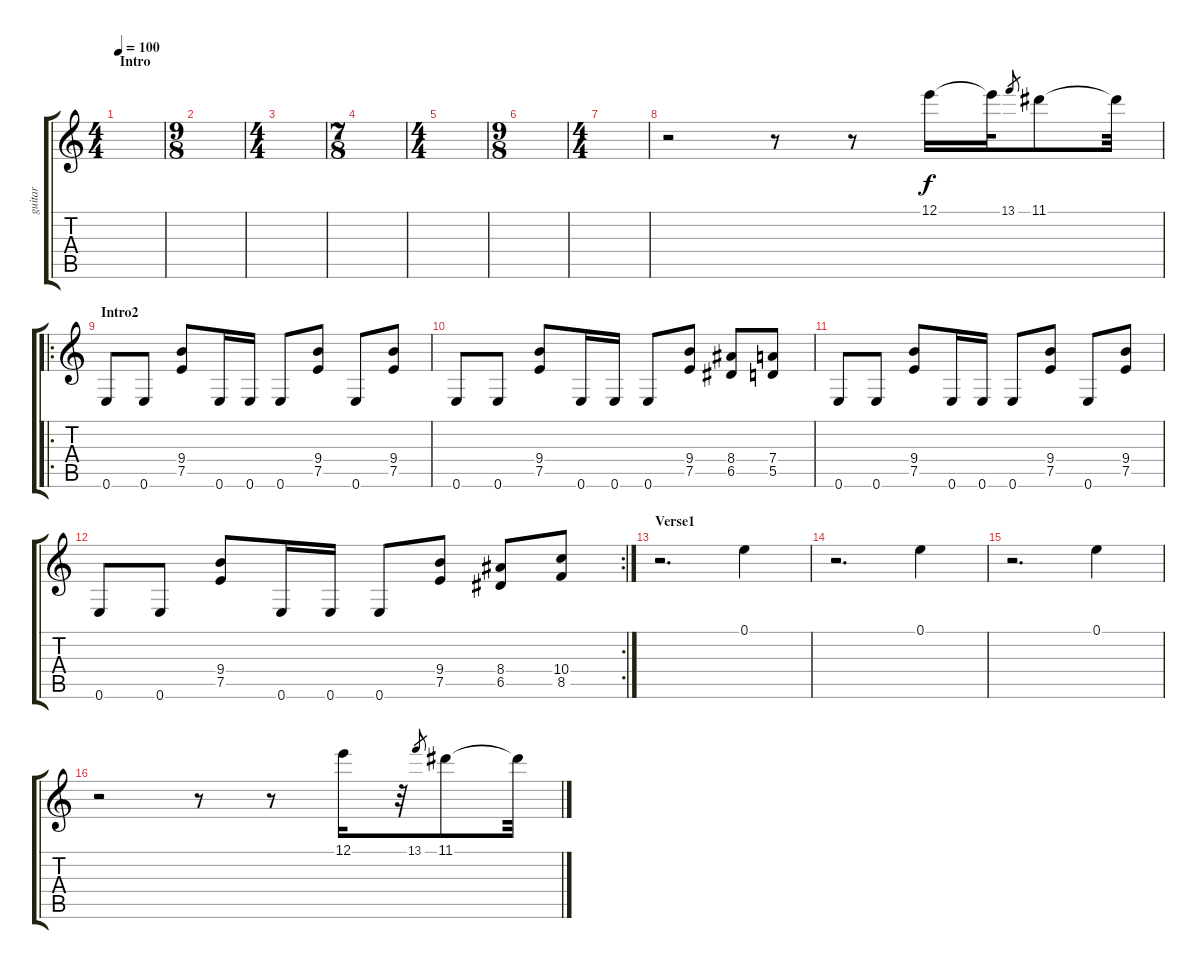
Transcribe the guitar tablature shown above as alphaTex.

\track ("guitar" "guitar") {instrument distortionguitar}
\staff {score tabs}
\tuning (E4 B3 G3 D3 A2 E2) {hide}
\ts (4 4)
\section ("" "Intro")
\tempo 100
\clef g2
\ks c
|
\ts (9 8)
|
\ts (4 4)
|
\ts (7 8)
|
\ts (4 4)
|
\ts (9 8)
|
\ts (4 4)
|
r.2 r.8 r.8 12.1.16 12.1{t}.32 13.1.8{gr} 11.1.8 11.1{t}.32 |
\ro
\section ("" "Intro2")
0.6.8 0.6.8 (9.4 7.5).8 0.6.16 0.6.16 0.6.8 (9.4 7.5).8 0.6.8 (9.4 7.5).8 |
0.6.8 0.6.8 (9.4 7.5).8 0.6.16 0.6.16 0.6.8 (9.4 7.5).8 (8.4 6.5).8 (7.4 5.5).8 |
0.6.8 0.6.8 (9.4 7.5).8 0.6.16 0.6.16 0.6.8 (9.4 7.5).8 0.6.8 (9.4 7.5).8 |
\rc 2
0.6.8 0.6.8 (9.4 7.5).8 0.6.16 0.6.16 0.6.8 (9.4 7.5).8 (8.4 6.5).8 (10.4 8.5).8 |
\section ("" "Verse1")
r.2{d} 0.1.4 |
r.2{d} 0.1.4 |
r.2{d} 0.1.4 |
r.2 r.8 r.8 12.1.16 r.32 13.1.8{gr} 11.1.8 11.1{t}.32
